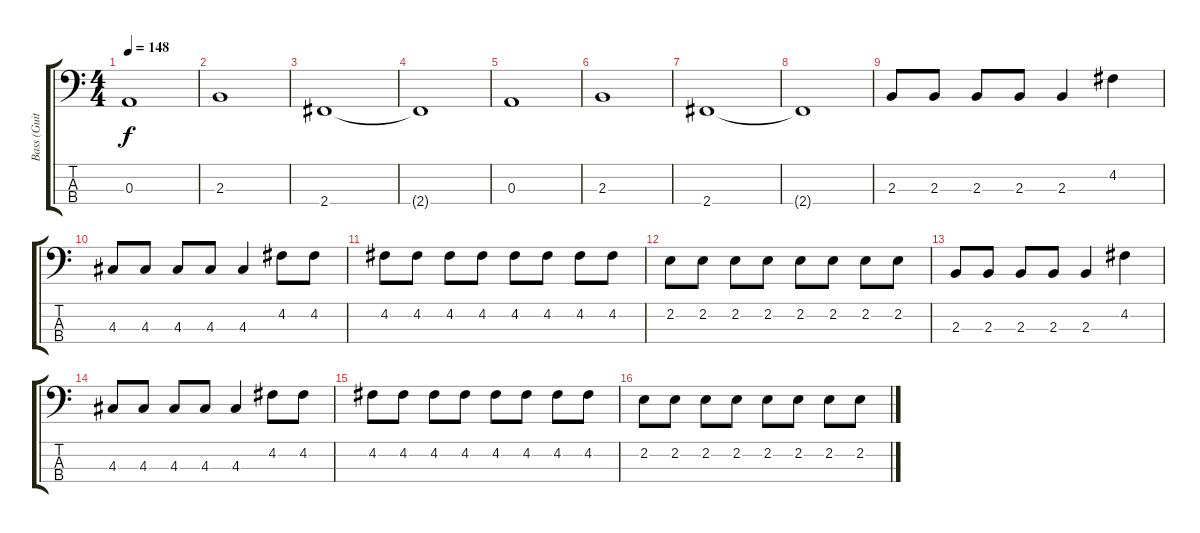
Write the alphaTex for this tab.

\track ("Bass (Guitar 3) [see score info]" "Bass (Guit") {instrument electricbasspick}
\staff {score tabs}
\tuning (G2 D2 A1 E1) {hide}
\ts (4 4)
\tempo 148
\clef f4
\ks c
0.3.1{dy f} |
2.3.1 |
2.4.1 |
2.4{t}.1 |
0.3.1 |
2.3.1 |
2.4.1 |
2.4{t}.1 |
2.3.8 2.3.8 2.3.8 2.3.8 2.3.4 4.2.4 |
4.3.8 4.3.8 4.3.8 4.3.8 4.3.4 4.2.8 4.2.8 |
4.2.8 4.2.8 4.2.8 4.2.8 4.2.8 4.2.8 4.2.8 4.2.8 |
2.2.8 2.2.8 2.2.8 2.2.8 2.2.8 2.2.8 2.2.8 2.2.8 |
2.3.8 2.3.8 2.3.8 2.3.8 2.3.4 4.2.4 |
4.3.8 4.3.8 4.3.8 4.3.8 4.3.4 4.2.8 4.2.8 |
4.2.8 4.2.8 4.2.8 4.2.8 4.2.8 4.2.8 4.2.8 4.2.8 |
2.2.8 2.2.8 2.2.8 2.2.8 2.2.8 2.2.8 2.2.8 2.2.8
